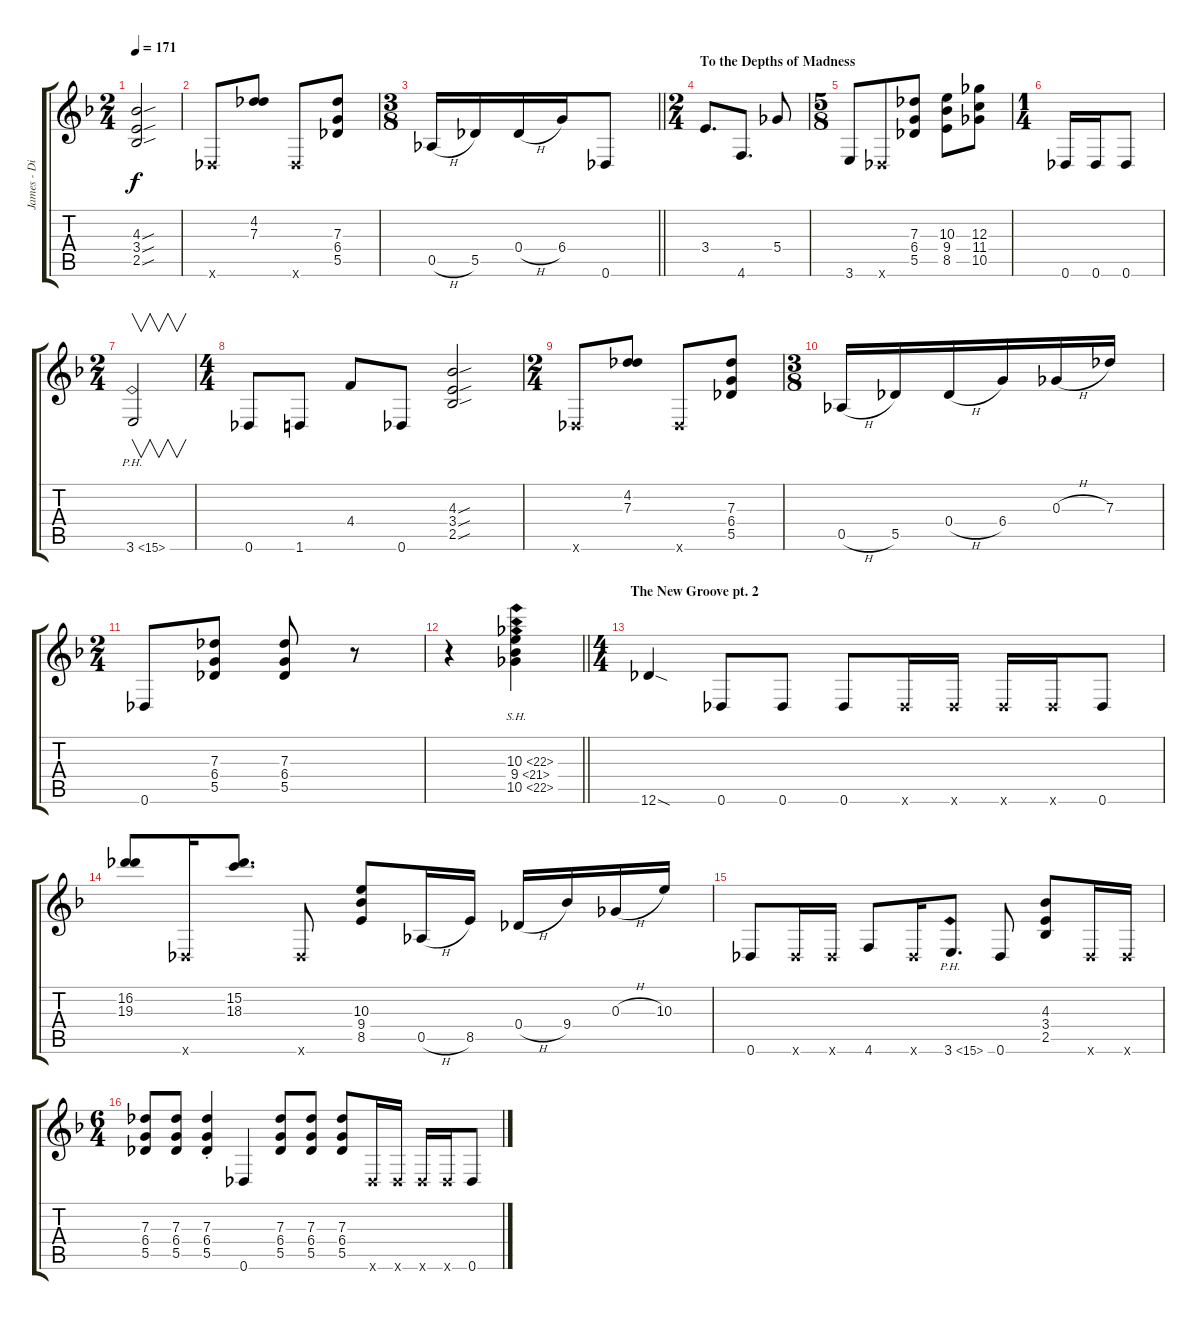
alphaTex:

\track ("James - Dist. Guitar" "James - Di") {instrument overdrivenguitar}
\staff {score tabs}
\tuning (Eb4 Bb3 Gb3 Db3 Ab2 Db2) {hide}
\ts (2 4)
\tempo 171
\clef g2
\ks dminor
(4.3{sou} 3.4{sou} 2.5{sou}).2{dy f} |
0.6{x}.8 (4.2 7.3).8 0.6{x}.8 (7.3 6.4 5.5).8 |
\ts (3 8)
\barLineRight lightlight
0.5{h}.16 5.5.16 0.4{h}.16 6.4.16 0.6.8 |
\ts (2 4)
\section ("" "To the Depths of Madness")
3.4.8{d} 4.6.8{d} 5.4.8 |
\ts (5 8)
3.6.8 0.6{x}.8 (7.3 6.4 5.5).8 (10.3 9.4 8.5).8 (12.3 11.4 10.5).8 |
\ts (1 4)
0.6.16 0.6.16 0.6.8 |
\ts (2 4)
3.6{ph 12}.2{v} |
\ts (4 4)
0.6.8 1.6.8 4.4.8 0.6.8 (4.3{sou} 3.4{sou} 2.5{sou}).2 |
\ts (2 4)
0.6{x}.8 (4.2 7.3).8 0.6{x}.8 (7.3 6.4 5.5).8 |
\ts (3 8)
0.5{h}.16 5.5.16 0.4{h}.16 6.4.16 0.3{h}.16 7.3.16 |
\ts (2 4)
0.6.8 (7.3 6.4 5.5).8 (7.3 6.4 5.5).8 r.8 |
\barLineRight lightlight
r.4 (10.3{sh 12} 9.4{sh 12} 10.5{sh 12}).4 |
\ts (4 4)
\section ("" "The New Groove pt. 2")
12.6{sod}.4 0.6.8 0.6.8 0.6.8 0.6{x}.16 0.6{x}.16 0.6{x}.16 0.6{x}.16 0.6.8 |
(16.2 19.3).8 0.6{x}.16 (15.2 18.3).8{d} 0.6{x}.8 (10.3 9.4 8.5).8 0.5{h}.16 8.5.16 0.4{h}.16 9.4.16 0.3{h}.16 10.3.16 |
0.6.8 0.6{x}.16 0.6{x}.16 4.6.8 0.6{x}.16 3.6{ph 12}.8{d} 0.6.8 (4.3 3.4 2.5).8 0.6{x}.16 0.6{x}.16 |
\ts (6 4)
(7.3 6.4 5.5).8 (7.3 6.4 5.5).8 (7.3{st} 6.4{st} 5.5{st}).4 0.6.4 (7.3 6.4 5.5).8 (7.3 6.4 5.5).8 (7.3 6.4 5.5).8 0.6{x}.16 0.6{x}.16 0.6{x}.16 0.6{x}.16 0.6.8
